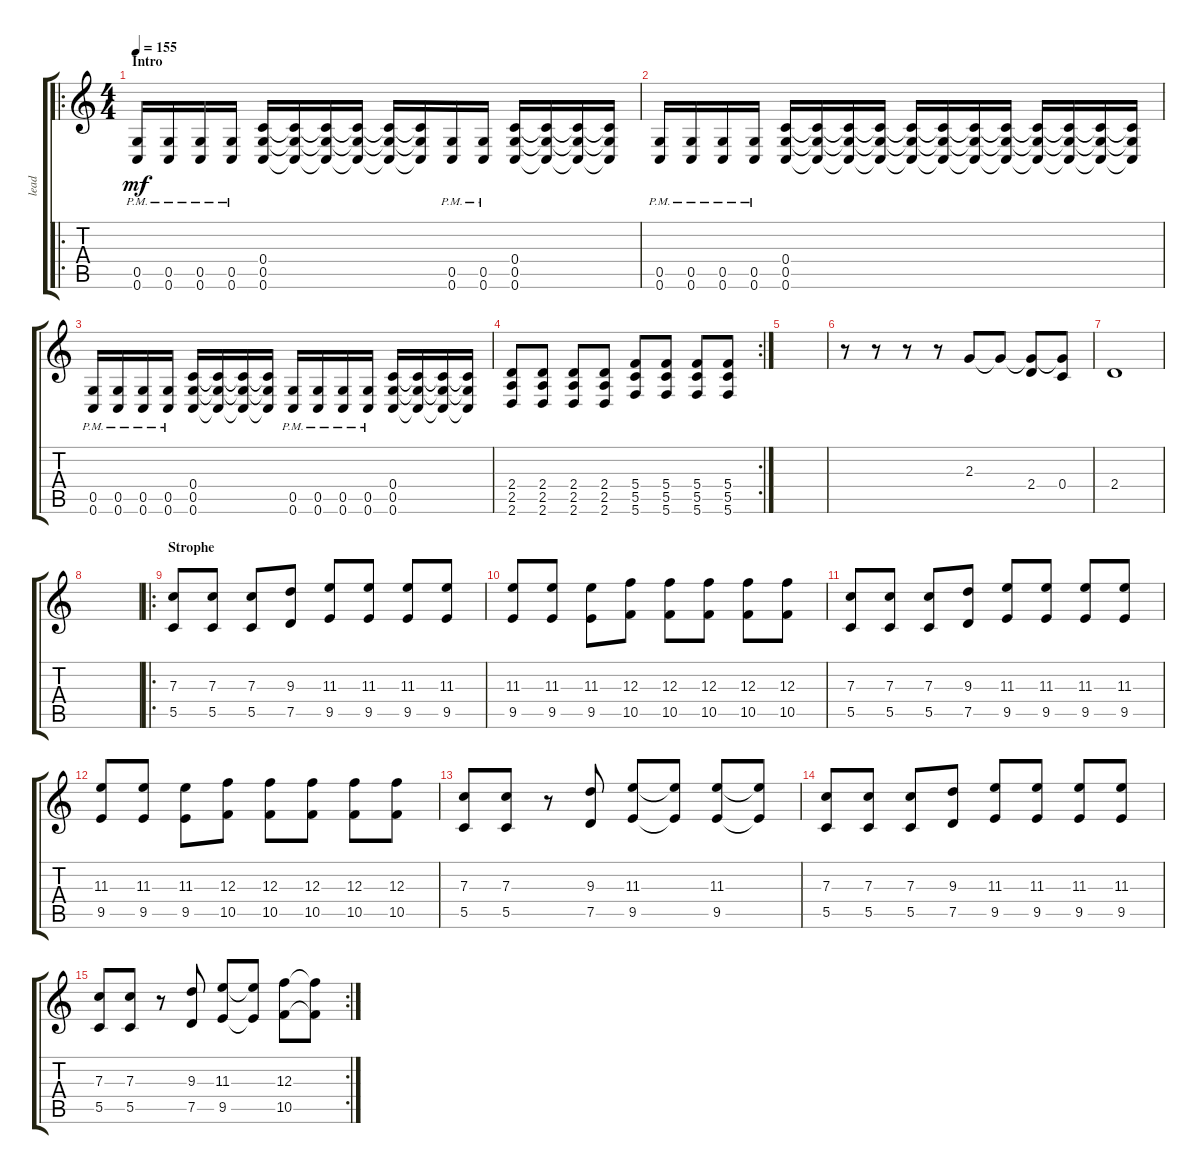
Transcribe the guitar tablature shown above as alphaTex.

\track ("lead" "lead") {instrument distortionguitar}
\staff {score tabs}
\tuning (D4 A3 F3 C3 G2 C2) {hide}
\ro
\ts (4 4)
\section ("" "Intro")
\tempo 155
\clef g2
\ks c
(0.5{pm} 0.6{pm}).16{dy mf instrument distortionguitar} (0.5{pm} 0.6{pm}).16 (0.5{pm} 0.6{pm}).16 (0.5{pm} 0.6{pm}).16 (0.4 0.5 0.6).16 (0.4{t} 0.5{t} 0.6{t}).16 (0.4{t} 0.5{t} 0.6{t}).16 (0.4{t} 0.5{t} 0.6{t}).16 (0.4{t} 0.5{t} 0.6{t}).16 (0.4{t} 0.5{t} 0.6{t}).16 (0.5{pm} 0.6{pm}).16 (0.5{pm} 0.6{pm}).16 (0.4 0.5 0.6).16 (0.4{t} 0.5{t} 0.6{t}).16 (0.4{t} 0.5{t} 0.6{t}).16 (0.4{t} 0.5{t} 0.6{t}).16 |
(0.5{pm} 0.6{pm}).16 (0.5{pm} 0.6{pm}).16 (0.5{pm} 0.6{pm}).16 (0.5{pm} 0.6{pm}).16 (0.4 0.5 0.6).16 (0.4{t} 0.5{t} 0.6{t}).16 (0.4{t} 0.5{t} 0.6{t}).16 (0.4{t} 0.5{t} 0.6{t}).16 (0.4{t} 0.5{t} 0.6{t}).16 (0.4{t} 0.5{t} 0.6{t}).16 (0.4{t} 0.5{t} 0.6{t}).16 (0.4{t} 0.5{t} 0.6{t}).16 (0.4{t} 0.5{t} 0.6{t}).16 (0.4{t} 0.5{t} 0.6{t}).16 (0.4{t} 0.5{t} 0.6{t}).16 (0.4{t} 0.5{t} 0.6{t}).16 |
(0.5{pm} 0.6{pm}).16 (0.5{pm} 0.6{pm}).16 (0.5{pm} 0.6{pm}).16 (0.5{pm} 0.6{pm}).16 (0.4 0.5 0.6).16 (0.4{t} 0.5{t} 0.6{t}).16 (0.4{t} 0.5{t} 0.6{t}).16 (0.4{t} 0.5{t} 0.6{t}).16 (0.5{pm} 0.6{pm}).16 (0.5{pm} 0.6{pm}).16 (0.5{pm} 0.6{pm}).16 (0.5{pm} 0.6{pm}).16 (0.4 0.5 0.6).16 (0.4{t} 0.5{t} 0.6{t}).16 (0.4{t} 0.5{t} 0.6{t}).16 (0.4{t} 0.5{t} 0.6{t}).16 |
\rc 2
(2.4 2.5 2.6).8 (2.4 2.5 2.6).8 (2.4 2.5 2.6).8 (2.4 2.5 2.6).8 (5.4 5.5 5.6).8 (5.4 5.5 5.6).8 (5.4 5.5 5.6).8 (5.4 5.5 5.6).8 |
|
r.8 r.8 r.8 r.8 2.3.8 2.3{t}.8 (2.3{t} 2.4).8 (2.3{t} 0.4).8 |
2.4.1 |
|
\ro
\section ("" "Strophe")
(7.3 5.5).8 (7.3 5.5).8 (7.3 5.5).8 (9.3 7.5).8 (11.3 9.5).8 (11.3 9.5).8 (11.3 9.5).8 (11.3 9.5).8 |
(11.3 9.5).8 (11.3 9.5).8 (11.3 9.5).8 (12.3 10.5).8 (12.3 10.5).8 (12.3 10.5).8 (12.3 10.5).8 (12.3 10.5).8 |
(7.3 5.5).8 (7.3 5.5).8 (7.3 5.5).8 (9.3 7.5).8 (11.3 9.5).8 (11.3 9.5).8 (11.3 9.5).8 (11.3 9.5).8 |
(11.3 9.5).8 (11.3 9.5).8 (11.3 9.5).8 (12.3 10.5).8 (12.3 10.5).8 (12.3 10.5).8 (12.3 10.5).8 (12.3 10.5).8 |
(7.3 5.5).8 (7.3 5.5).8 r.8 (9.3 7.5).8 (11.3 9.5).8 (11.3{t} 9.5{t}).8 (11.3 9.5).8 (11.3{t} 9.5{t}).8 |
(7.3 5.5).8 (7.3 5.5).8 (7.3 5.5).8 (9.3 7.5).8 (11.3 9.5).8 (11.3 9.5).8 (11.3 9.5).8 (11.3 9.5).8 |
\rc 2
(7.3 5.5).8 (7.3 5.5).8 r.8 (9.3 7.5).8 (11.3 9.5).8 (11.3{t} 9.5{t}).8 (12.3 10.5).8 (12.3{t} 10.5{t}).8
